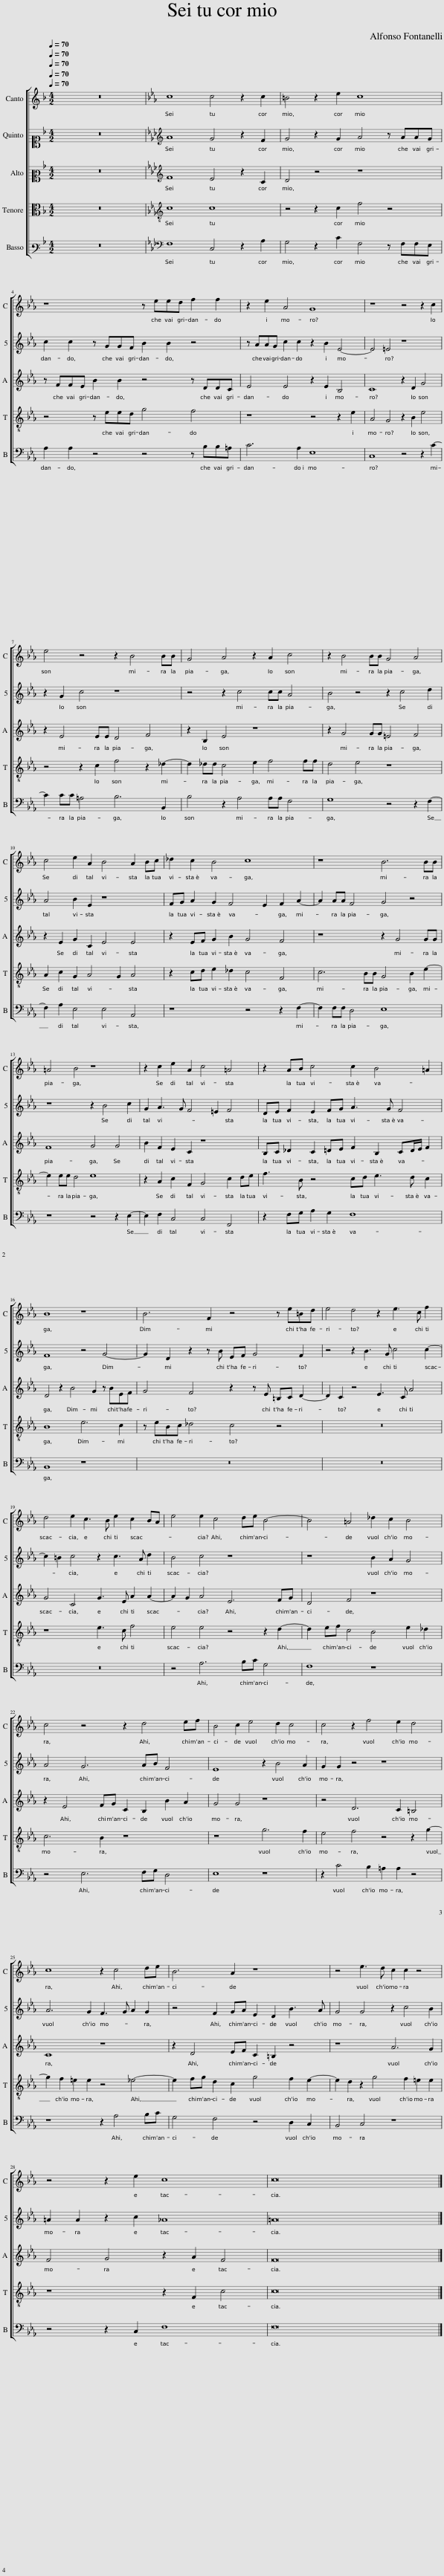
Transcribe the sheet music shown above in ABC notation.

X:1
%%score [ 1 2 3 4 5 ]
L:1/8
Q:1/4=70
M:4/2
I:linebreak $
K:F
V:1 treble
V:2 alto1
V:3 alto2
V:4 alto
V:5 bass3
V:1
 z16 |[K:Eb] c8 c4 z2 c2 | =B4 z2 e2 c8 |$ z8 z eed f2 f2 | z2 e2 A4 G8 | %5
 z8 z4 z2 c2 |$ e4 z4 z2 B4 BB | G4 A4 z2 A2 c4 | z2 B4 BB G4 A4 |$ c4 e2 A2 B4 A2 Bc | %10
 _d2 c2 B4 c8 | z8 B6 BB |$ =A4 B4 z8 | z2 c2 e2 A2 c4 =A4 | z2 AB c4 c2 B4 =A2 |$ %15
 B8 z8 | B6 F2 z4 z e=Bd | e4 d4 z2 e3 c f2 |$ d4 e2 c3 B e2 c2 BA | e4 e2 c4 de B4- | %20
 B4 =A4 _d2 c2 B4 |$ c4 z4 z2 d4 ef | B4 c2 e4 d2 c4 | c4 z2 f4 e2 d4 |$ c8 z2 c4 de | %25
 B6 A2 z8 | z4 e3 d c2 c2 z4 |$ z4 z2 e2 c8 | c16 |] %29
V:2
 z16 |[K:Eb][K:treble] A8 G4 z2 F2 | G4 z2 G2 A4 z AAG |$ c2 c2 z GGF B2 B2 z4 | z AAG c2 c2 z2 B2 E4- | %5
 E4 =E4 z8 |$ z2 G2 c4 z8 | z4 z2 c4 cc A4 | B4 z4 z2 c4 d2 |$ A4 B2 E2 z8 | %10
 FG A2 G2 F4 E2 F2 A2- | A2 AA F4 G4 z4 |$ z8 z2 B4 c2 | G2 A3 G F4 =E2 F4 | DE F2 E2 FG A3 G F4 |$ %15
 F8 z4 G4- | G2 D2 z2 z B EF G4 F2 | z4 z2 B3 G c4 c2- |$ c2 =B2 c4 z2 c3 A d2 | B4 c4 z8 | %20
 z8 B2 A2 G4 |$ A4 G6 AB F4 | E8 z2 B4 A2 | G2 G2 z4 z8 |$ A6 G2 F3 G A2 G2 | %25
 z4 F2 GA E2 D2 B3 A | G4 G4 z2 c4 B2 |$ =A2 A2 z2 c2 _A8 | =A16 |] %29
V:3
 z16 |[K:Eb][K:treble] F8 E4 z2 C2 | D4 z4 z8 |$ z FFE B2 B2 z4 z DDC | E4 E4 z2 E2 B,4 | %5
 C8 z2 D2 G4 |$ z2 E4 EE D4 F4 | z2 B,2 E4 z8 | z2 G4 GG =E4 F4 |$ z2 E2 G2 C2 E4 E4 | %10
 z2 EF G2 B2 G4 F4 | z8 z2 G4 GG |$ F8 G4 G4 | B2 F2 E2 C2 z8 | B,C _D2 C2 =DE F2 B,2 CD/E/ F2 |$ %15
 D4 z2 B4 G2 z BEF | G4 F4 z2 z E =B,C D2- | D2 C2 z4 E3 C A4 |$ G4 C4 G3 E A2 A2- | A2 G2 A4 E6 FG | %20
 D4 F4 z8 |$ z2 E4 FG C2 B,2 B2 A2 | G4 G4 z8 | z4 D6 C2 =B,4 |$ C8 z8 | %25
 z2 D4 EF C2 =B,2 z4 | z8 A6 G2 |$ F4 G4 z2 A2 F4 | F16 |] %29
V:4
 z16 |[K:Eb][K:treble-8] c8 c8 | z4 z2 c2 f4 z4 |$ z4 z eed g4 f4 | z8 z4 z2 e2 | %5
 A4 G4 z2 B2 e4 |$ z4 z2 c2 f4 z2 _d2- | d2 _dd c4 e2 f4 ff | d4 e4 z8 |$ A2 c2 G2 A4 G2 A4 | %10
 z2 cd e2 _d2 c4 F4 | c6 BB G4 B2 e2- |$ e2 ee d4 e8 | z2 A2 c2 F2 G4 c2 de | f3 B z4 cd e3 d c2 |$ %15
 B8 e6 c2 | z eBc _d4 c4 z4 | z16 |$ z8 e3 c f4 | e4 e4 z4 z2 d2- | %20
 d2 ef c4 B4 e2 _d2 |$ c6 B2 z8 | z8 g6 f2 | e4 f4 z4 z2 g2- |$ g2 f2 =e2 e2 z4 _e4- | %25
 e2 fg d2 c2 g4 f2 e2- | e2 d2 z2 g4 f2 =e2 e2 |$ z8 z2 F2 c4 | c16 |] %29
V:5
 z16 |[K:Eb][K:bass] F,8 C,4 z2 A,2 | G,4 z2 C2 F,4 z F,F,E, |$ A,2 A,2 z4 z4 z B,B,=A, | C6 A,2 E,8 | %5
 C,8 z4 z2 C2- |$ C2 CC =A,4 B,6 B,,2 | B,4 z2 A,4 A,A, F,4 | G,8 z4 z2 F,2- |$ F,2 A,2 E,4 E,4 A,,4 | %10
 z8 z4 z2 F,2- | F,2 F,F, D,4 E,8 |$ z8 z4 z2 E,2- | E,2 F,2 C,4 C,4 F,,4 | z2 F,G, A,2 G,2 F,8 |$ %15
 B,,8 z8 | z16 | z16 |$ z16 | z4 A,6 B,C G,4 | %20
 F,8 z8 |$ z4 E,6 F,G, D,4 | E,8 z8 | z2 C4 B,2 =A,2 A,2 z4 |$ z8 z2 A,4 B,C | %25
 G,4 F,4 z4 D,2 C,2 | B,,4 C,4 z8 |$ z4 z2 C,2 F,8 | F,16 |] %29
